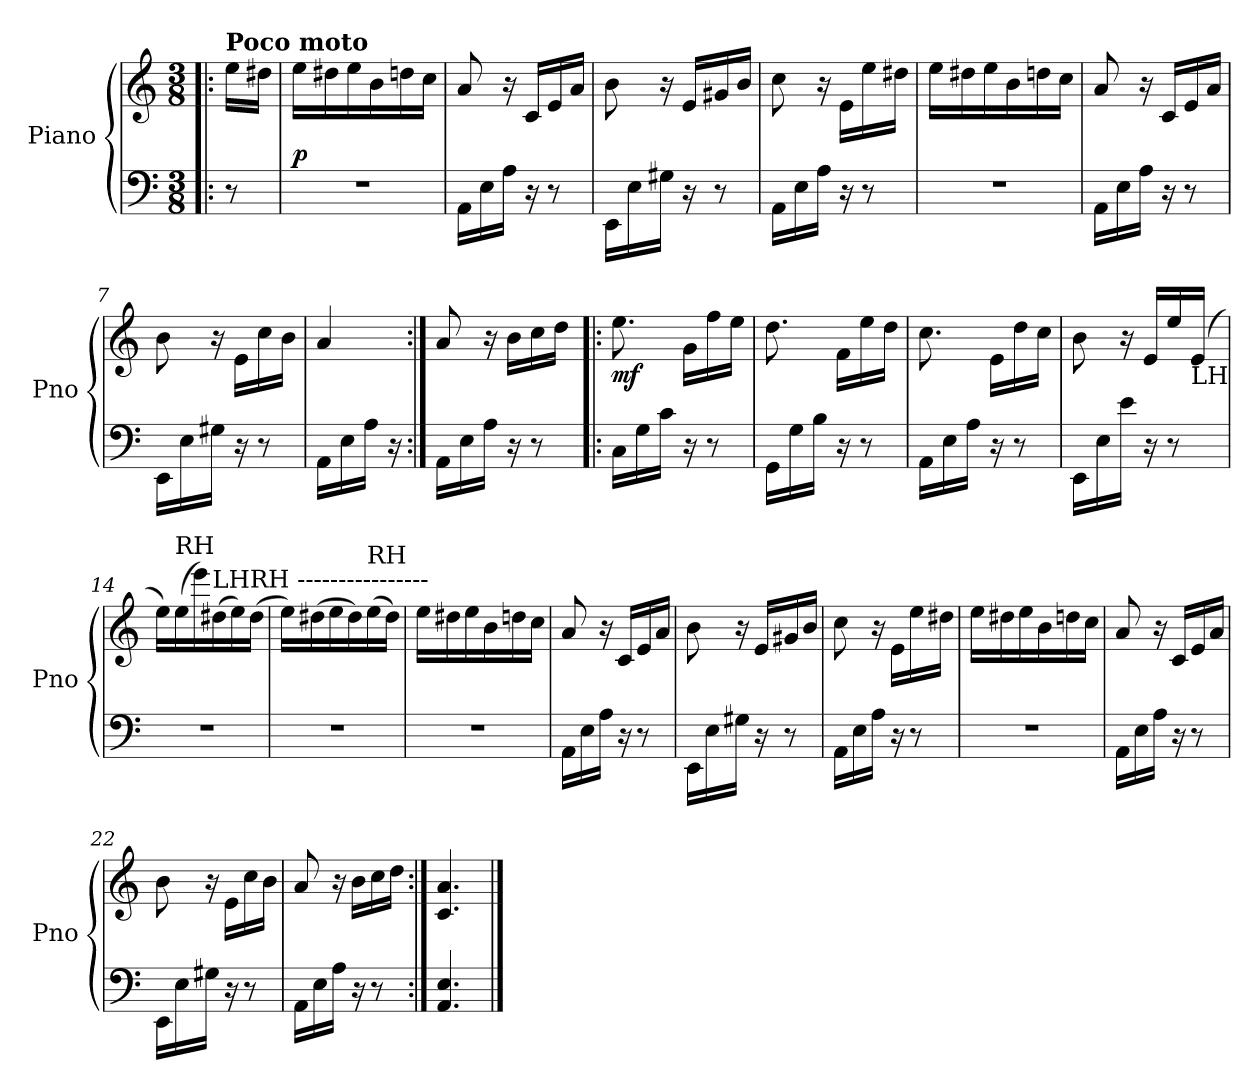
**kern	**kern	**dynam
*part1	*part1	*part1
*staff2	*staff1	*staff1/2
*I"Piano	*	*
*I'Pno	*	*
*clefF4	*clefG2	*
*k[]	*k[]	*
*M3/8	*M3/8	*
*MM40	*MM40	*
=!|:	=!|:	=!|:
!	!LO:TX:a:B:t=Poco moto	!
8r	16eei\LL	.
.	16dd#Xj\JJ	.
=1	=1	=1
!	!	!LO:DY:a=2
4.r	16eei\LL	p
.	16dd#Xj\	.
.	16eei\	.
.	16bZ\	.
.	16ddnV\	.
.	16ccN\JJ	.
=2	=2	=2
16AAl\LL	8al/	.
16Ei\	.	.
16Al\JJ	16r	.
16r	16cN/LL	.
8r	16ei/	.
.	16al/JJ	.
=3	=3	=3
16EEi\LL	8bZ\	.
16Ei\	.	.
16G#X!\JJ	16r	.
16r	16ei/LL	.
8r	16g#X!/	.
.	16bZ/JJ	.
=4	=4	=4
16AAl\LL	8ccN\	.
16Ei\	.	.
16Al\JJ	16r	.
16r	16ei\LL	.
8r	16eei\	.
.	16dd#Xj\JJ	.
=5	=5	=5
4.r	16eei\LL	.
.	16dd#Xj\	.
.	16eei\	.
.	16bZ\	.
.	16ddnV\	.
.	16ccN\JJ	.
!!LO:LB:g=z
=6	=6	=6
16AAl\LL	8al/	.
16Ei\	.	.
16Al\JJ	16r	.
16r	16cN/LL	.
8r	16ei/	.
.	16al/JJ	.
=7	=7	=7
16EEi\LL	8bZ\	.
16Ei\	.	.
16G#X!\JJ	16r	.
16r	16ei\LL	.
8r	16ccN\	.
.	16bZ\JJ	.
=8	=8	=8
16AAl\LL	4al/	.
16Ei\	.	.
16Al\JJ	.	.
16r	.	.
=9:|!	=9:|!	=9:|!
16AAl\LL	8al/	.
16Ei\	.	.
16Al\JJ	16r	.
16r	16bZ\LL	.
8r	16ccN\	.
.	16ddV\JJ	.
=10!|:	=10!|:	=10!|:
!	!	!LO:DY:b
16CN\LL	8.eei\	mf
16G+\	.	.
16cN\JJ	.	.
16r	16g+\LL	.
8r	16ff|\	.
.	16eei\JJ	.
=11	=11	=11
16GG+\LL	8.ddV\	.
16G+\	.	.
16BZ\JJ	.	.
16r	16f|\LL	.
8r	16eei\	.
.	16ddV\JJ	.
!!LO:LB:g=z
=12	=12	=12
16AAl\LL	8.ccN\	.
16Ei\	.	.
16Al\JJ	.	.
16r	16ei\LL	.
8r	16ddV\	.
.	16ccN\JJ	.
=13	=13	=13
16EEi\LL	8bZ\	.
16Ei\	.	.
16ei\JJ	16r	.
16r	16ei/LL	.
8r	16eei/	.
!	!LO:TX:b:t=LH	!
.	(16ei/JJ	.
=14	=14	=14
4.r	16eei\LL)	.
!	!LO:TX:a:t=RH	!
.	(16eei\	.
.	16eeei\)	.
!	!LO:TX:a:t=LH	!
.	(16dd#Xj\	.
.	16eei\)	.
!	!LO:TX:a:t=RH ----------------	!
.	(16dd#j\JJ	.
=15	=15	=15
4.r	16eei\LL)	.
.	(16dd#Xj\	.
.	16eei\	.
.	16dd#j\)	.
!	!LO:TX:a:t=RH	!
.	(16eei\	.
.	16dd#j\JJ)	.
=16	=16	=16
4.r	16eei\LL	.
.	16dd#Xj\	.
.	16eei\	.
.	16bZ\	.
.	16ddnV\	.
.	16ccN\JJ	.
=17	=17	=17
16AAl\LL	8al/	.
16Ei\	.	.
16Al\JJ	16r	.
16r	16cN/LL	.
8r	16ei/	.
.	16al/JJ	.
!!LO:LB:g=z
=18	=18	=18
16EEi\LL	8bZ\	.
16Ei\	.	.
16G#X!\JJ	16r	.
16r	16ei/LL	.
8r	16g#X!/	.
.	16bZ/JJ	.
=19	=19	=19
16AAl\LL	8ccN\	.
16Ei\	.	.
16Al\JJ	16r	.
16r	16ei\LL	.
8r	16eei\	.
.	16dd#Xj\JJ	.
=20	=20	=20
4.r	16eei\LL	.
.	16dd#Xj\	.
.	16eei\	.
.	16bZ\	.
.	16ddnV\	.
.	16ccN\JJ	.
=21	=21	=21
16AAl\LL	8al/	.
16Ei\	.	.
16Al\JJ	16r	.
16r	16cN/LL	.
8r	16ei/	.
.	16al/JJ	.
=22	=22	=22
16EEi\LL	8bZ\	.
16Ei\	.	.
16G#X!\JJ	16r	.
16r	16ei\LL	.
8r	16ccN\	.
.	16bZ\JJ	.
=23	=23	=23
16AAl\LL	8al/	.
16Ei\	.	.
16Al\JJ	16r	.
16r	16bZ\LL	.
8r	16ccN\	.
.	16ddV\JJ	.
!!LO:LB:g=z
=24:|!	=24:|!	=24:|!
4.AAl/ 4.Ei/	4.cN/ 4.al/	.
==	==	==
*-	*-	*-
